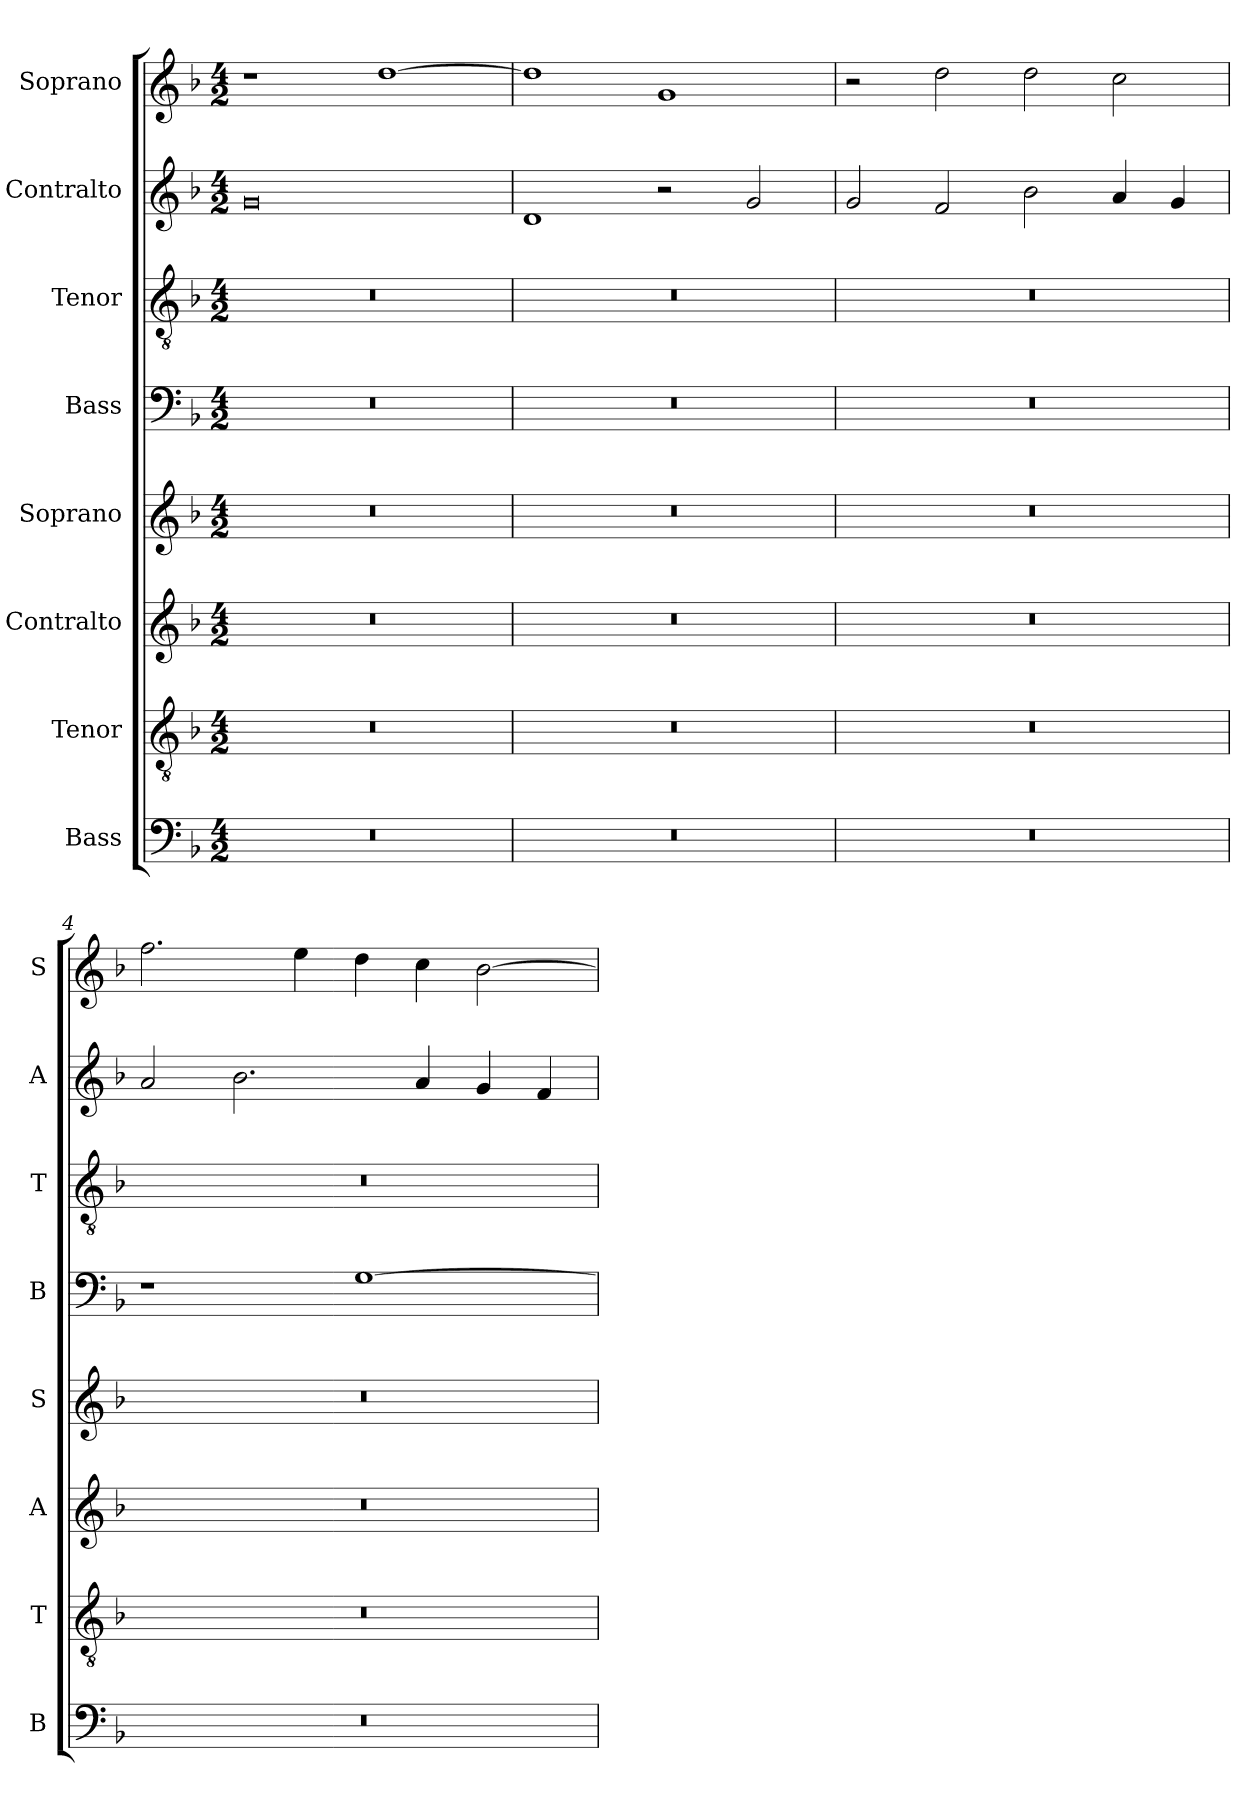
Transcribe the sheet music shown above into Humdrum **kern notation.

**kern	**kern	**kern	**kern	**kern	**kern	**kern	**kern
*part8	*part7	*part6	*part5	*part4	*part3	*part2	*part1
*staff8	*staff7	*staff6	*staff5	*staff4	*staff3	*staff2	*staff1
*I"Bass	*I"Tenor	*I"Contralto	*I"Soprano	*I"Bass	*I"Tenor	*I"Contralto	*I"Soprano
*I'B	*I'T	*I'A	*I'S	*I'B	*I'T	*I'A	*I'S
*clefF4	*clefGv2	*clefG2	*clefG2	*clefF4	*clefGv2	*clefG2	*clefG2
*k[b-]	*k[b-]	*k[b-]	*k[b-]	*k[b-]	*k[b-]	*k[b-]	*k[b-]
*G:dor	*G:dor	*G:dor	*G:dor	*G:dor	*G:dor	*G:dor	*G:dor
*M4/2	*M4/2	*M4/2	*M4/2	*M4/2	*M4/2	*M4/2	*M4/2
=1	=1	=1	=1	=1	=1	=1	=1
0r	0r	0r	0r	0r	0r	0g	1r
.	.	.	.	.	.	.	[1dd
=2	=2	=2	=2	=2	=2	=2	=2
0r	0r	0r	0r	0r	0r	1d	1dd]
.	.	.	.	.	.	2r	1g
.	.	.	.	.	.	2g	.
=3	=3	=3	=3	=3	=3	=3	=3
0r	0r	0r	0r	0r	0r	2g	2r
.	.	.	.	.	.	2f	2dd
.	.	.	.	.	.	2b-	2dd
.	.	.	.	.	.	4a	2cc
.	.	.	.	.	.	4g	.
=4	=4	=4	=4	=4	=4	=4	=4
0r	0r	0r	0r	1r	0r	2a	2.ff
.	.	.	.	.	.	2.b-	.
.	.	.	.	.	.	.	4ee
.	.	.	.	[1G	.	.	4dd
.	.	.	.	.	.	4a	4cc
.	.	.	.	.	.	4g	[2b-
.	.	.	.	.	.	4f	.
=	=	=	=	=	=	=	=
*-	*-	*-	*-	*-	*-	*-	*-
